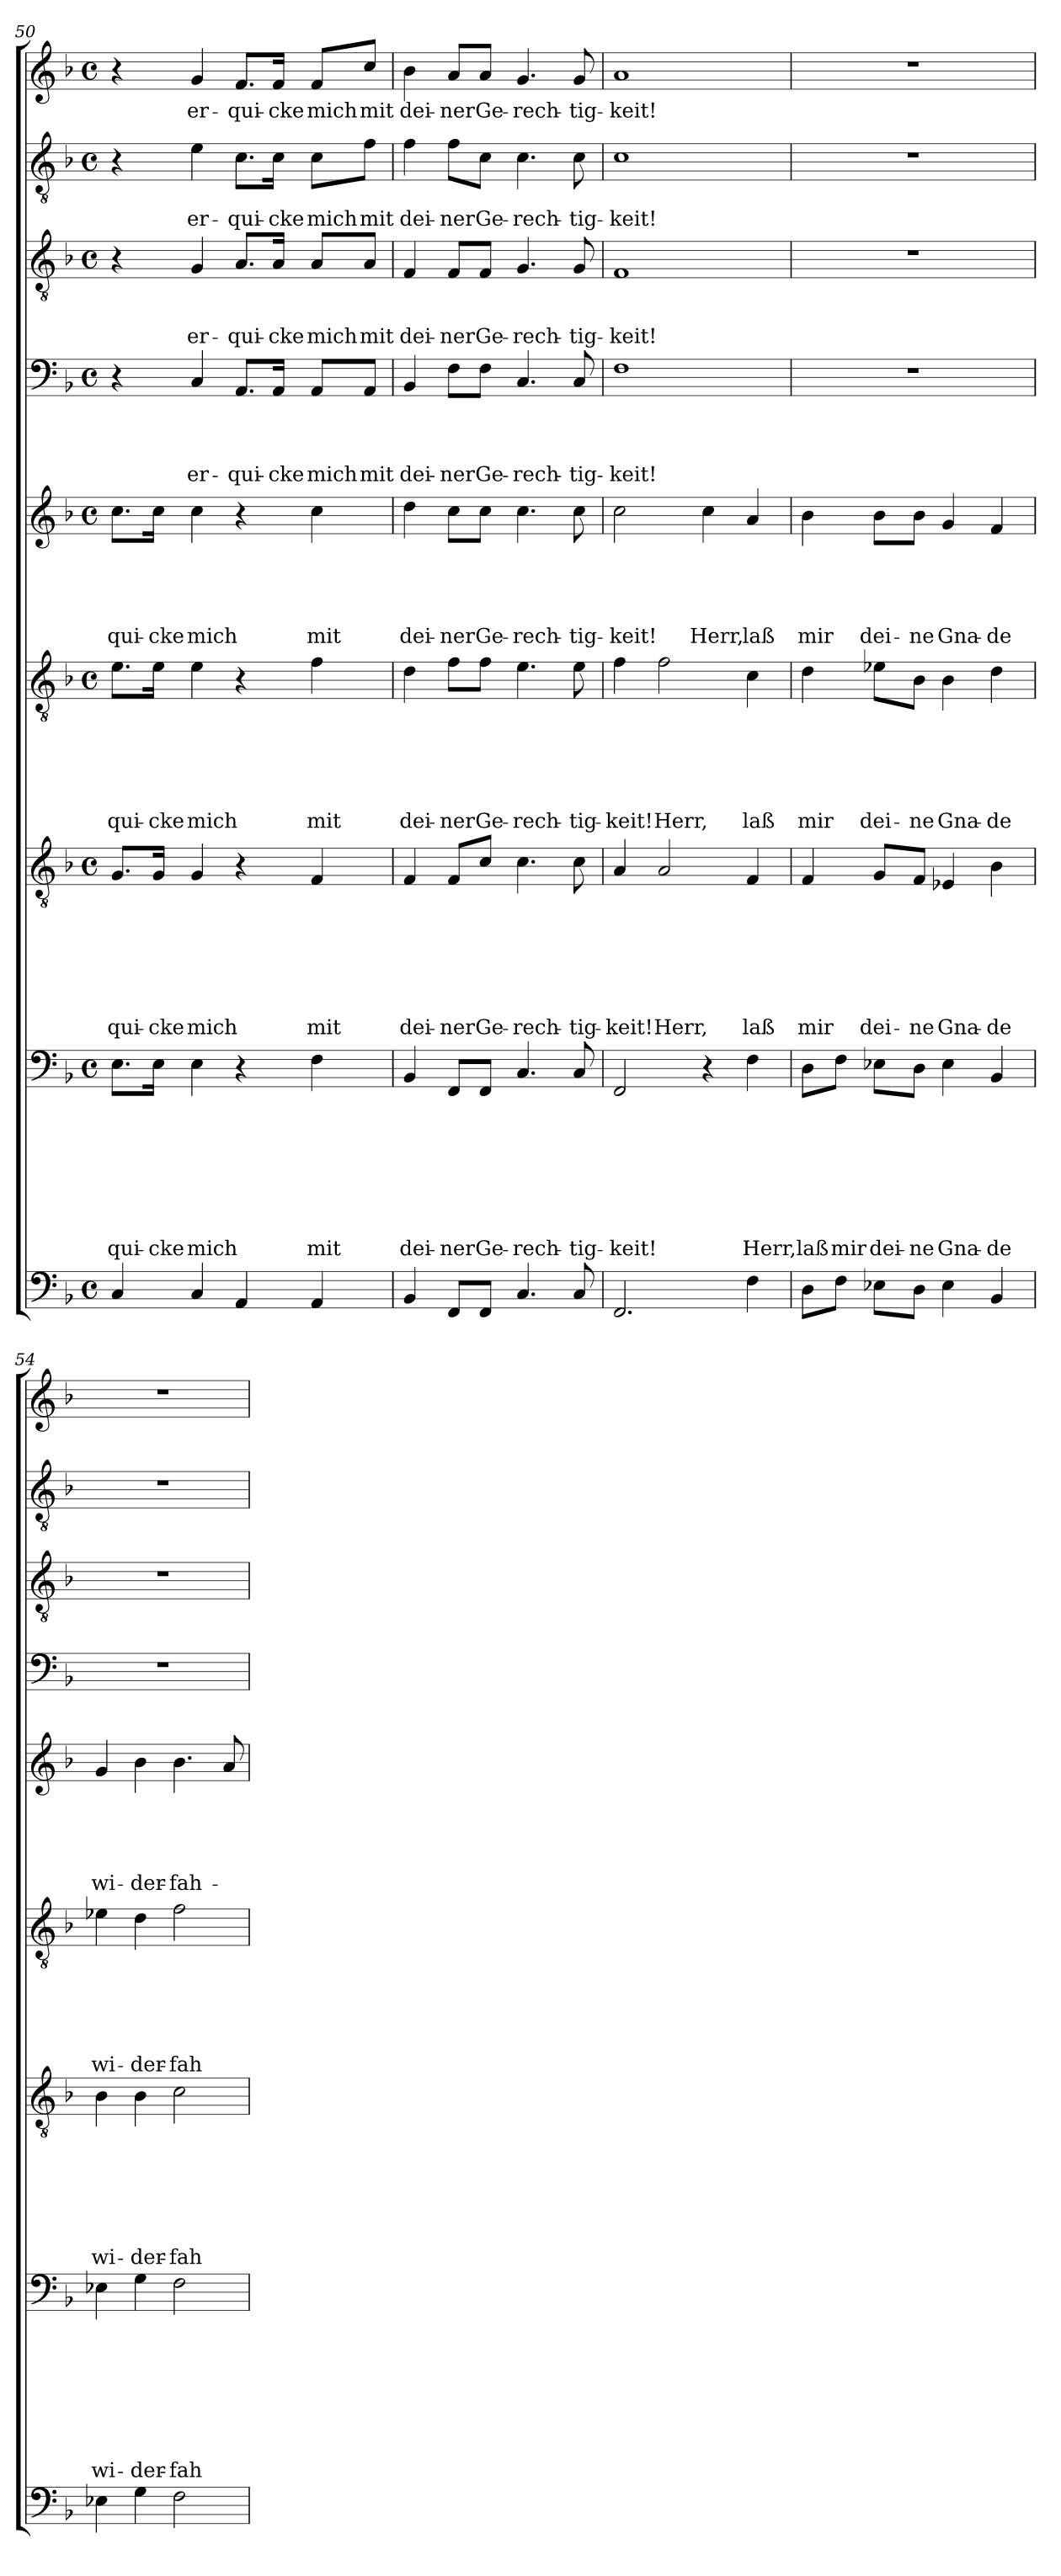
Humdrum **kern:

**kern	**kern	**text	**text	**text	**text	**text	**text	**text	**text	**kern	**text	**text	**text	**text	**text	**text	**text	**kern	**text	**text	**text	**text	**text	**text	**kern	**text	**text	**text	**text	**text	**kern	**text	**text	**text	**text	**kern	**text	**text	**text	**kern	**text	**text	**kern	**text
*part9	*part8	*part8	*part8	*part8	*part8	*part8	*part8	*part8	*part8	*part7	*part7	*part7	*part7	*part7	*part7	*part7	*part7	*part6	*part6	*part6	*part6	*part6	*part6	*part6	*part5	*part5	*part5	*part5	*part5	*part5	*part4	*part4	*part4	*part4	*part4	*part3	*part3	*part3	*part3	*part2	*part2	*part2	*part1	*part1
*staff9	*staff8	*staff8	*staff8	*staff8	*staff8	*staff8	*staff8	*staff8	*staff8	*staff7	*staff7	*staff7	*staff7	*staff7	*staff7	*staff7	*staff7	*staff6	*staff6	*staff6	*staff6	*staff6	*staff6	*staff6	*staff5	*staff5	*staff5	*staff5	*staff5	*staff5	*staff4	*staff4	*staff4	*staff4	*staff4	*staff3	*staff3	*staff3	*staff3	*staff2	*staff2	*staff2	*staff1	*staff1
*clefF4	*clefF4	*	*	*	*	*	*	*	*	*clefGv2	*	*	*	*	*	*	*	*clefGv2	*	*	*	*	*	*	*clefG2	*	*	*	*	*	*clefF4	*	*	*	*	*clefGv2	*	*	*	*clefGv2	*	*	*clefG2	*
*k[b-]	*k[b-]	*	*	*	*	*	*	*	*	*k[b-]	*	*	*	*	*	*	*	*k[b-]	*	*	*	*	*	*	*k[b-]	*	*	*	*	*	*k[b-]	*	*	*	*	*k[b-]	*	*	*	*k[b-]	*	*	*k[b-]	*
*F:	*F:	*	*	*	*	*	*	*	*	*F:	*	*	*	*	*	*	*	*F:	*	*	*	*	*	*	*F:	*	*	*	*	*	*F:	*	*	*	*	*F:	*	*	*	*F:	*	*	*F:	*
*M4/4	*M4/4	*	*	*	*	*	*	*	*	*M4/4	*	*	*	*	*	*	*	*M4/4	*	*	*	*	*	*	*M4/4	*	*	*	*	*	*M4/4	*	*	*	*	*M4/4	*	*	*	*M4/4	*	*	*M4/4	*
*met(c)	*met(c)	*	*	*	*	*	*	*	*	*met(c)	*	*	*	*	*	*	*	*met(c)	*	*	*	*	*	*	*met(c)	*	*	*	*	*	*met(c)	*	*	*	*	*met(c)	*	*	*	*met(c)	*	*	*met(c)	*
=50	=50	=50	=50	=50	=50	=50	=50	=50	=50	=50	=50	=50	=50	=50	=50	=50	=50	=50	=50	=50	=50	=50	=50	=50	=50	=50	=50	=50	=50	=50	=50	=50	=50	=50	=50	=50	=50	=50	=50	=50	=50	=50	=50	=50
!	!	!	!	!	!	!	!	!	!LO:LY:b	!	!	!	!	!	!	!	!LO:LY:b	!	!	!	!	!	!	!LO:LY:b	!	!	!	!	!	!LO:LY:b	!	!	!	!	!	!	!	!	!	!	!	!	!	!
4C/	8.E\L	.	.	.	.	.	.	.	-qui-	8.G/L	.	.	.	.	.	.	-qui-	8.e\L	.	.	.	.	.	-qui-	8.cc\L	.	.	.	.	-qui-	4r	.	.	.	.	4r	.	.	.	4r	.	.	4r	.
!	!	!	!	!	!	!	!	!	!LO:LY:b	!	!	!	!	!	!	!	!LO:LY:b	!	!	!	!	!	!	!LO:LY:b	!	!	!	!	!	!LO:LY:b	!	!	!	!	!	!	!	!	!	!	!	!	!	!
.	16E\Jk	.	.	.	.	.	.	.	-cke	16G/Jk	.	.	.	.	.	.	-cke	16e\Jk	.	.	.	.	.	-cke	16cc\Jk	.	.	.	.	-cke	.	.	.	.	.	.	.	.	.	.	.	.	.	.
!	!	!	!	!	!	!	!	!	!LO:LY:b	!	!	!	!	!	!	!	!LO:LY:b	!	!	!	!	!	!	!LO:LY:b	!	!	!	!	!	!LO:LY:b	!	!	!	!	!LO:LY:b	!	!	!	!LO:LY:b	!	!	!LO:LY:b	!	!LO:LY:b
4C/	4E\	.	.	.	.	.	.	.	mich	4G/	.	.	.	.	.	.	mich	4e\	.	.	.	.	.	mich	4cc\	.	.	.	.	mich	4C/	.	.	.	er-	4G/	.	.	er-	4e\	.	er-	4g/	er-
!	!	!	!	!	!	!	!	!	!	!	!	!	!	!	!	!	!	!	!	!	!	!	!	!	!	!	!	!	!	!	!	!	!	!	!LO:LY:b	!	!	!	!LO:LY:b	!	!	!LO:LY:b	!	!LO:LY:b
4AA/	4r	.	.	.	.	.	.	.	.	4r	.	.	.	.	.	.	.	4r	.	.	.	.	.	.	4r	.	.	.	.	.	8.AA/L	.	.	.	-qui-	8.A/L	.	.	-qui-	8.c\L	.	-qui-	8.f/L	-qui-
!	!	!	!	!	!	!	!	!	!	!	!	!	!	!	!	!	!	!	!	!	!	!	!	!	!	!	!	!	!	!	!	!	!	!	!LO:LY:b	!	!	!	!LO:LY:b	!	!	!LO:LY:b	!	!LO:LY:b
.	.	.	.	.	.	.	.	.	.	.	.	.	.	.	.	.	.	.	.	.	.	.	.	.	.	.	.	.	.	.	16AA/Jk	.	.	.	-cke	16A/Jk	.	.	-cke	16c\Jk	.	-cke	16f/Jk	-cke
!	!	!	!	!	!	!	!	!	!LO:LY:b	!	!	!	!	!	!	!	!LO:LY:b	!	!	!	!	!	!	!LO:LY:b	!	!	!	!	!	!LO:LY:b	!	!	!	!	!LO:LY:b	!	!	!	!LO:LY:b	!	!	!LO:LY:b	!	!LO:LY:b
4AA/	4F\	.	.	.	.	.	.	.	mit	4F/	.	.	.	.	.	.	mit	4f\	.	.	.	.	.	mit	4cc\	.	.	.	.	mit	8AA/L	.	.	.	mich	8A/L	.	.	mich	8c\L	.	mich	8f/L	mich
!	!	!	!	!	!	!	!	!	!	!	!	!	!	!	!	!	!	!	!	!	!	!	!	!	!	!	!	!	!	!	!	!	!	!	!LO:LY:b	!	!	!	!LO:LY:b	!	!	!LO:LY:b	!	!LO:LY:b
.	.	.	.	.	.	.	.	.	.	.	.	.	.	.	.	.	.	.	.	.	.	.	.	.	.	.	.	.	.	.	8AA/J	.	.	.	mit	8A/J	.	.	mit	8f\J	.	mit	8cc/J	mit
=51	=51	=51	=51	=51	=51	=51	=51	=51	=51	=51	=51	=51	=51	=51	=51	=51	=51	=51	=51	=51	=51	=51	=51	=51	=51	=51	=51	=51	=51	=51	=51	=51	=51	=51	=51	=51	=51	=51	=51	=51	=51	=51	=51	=51
!	!	!	!	!	!	!	!	!	!LO:LY:b	!	!	!	!	!	!	!	!LO:LY:b	!	!	!	!	!	!	!LO:LY:b	!	!	!	!	!	!LO:LY:b	!	!	!	!	!LO:LY:b	!	!	!	!LO:LY:b	!	!	!LO:LY:b	!	!LO:LY:b
4BB-/	4BB-/	.	.	.	.	.	.	.	dei-	4F/	.	.	.	.	.	.	dei-	4d\	.	.	.	.	.	dei-	4dd\	.	.	.	.	dei-	4BB-/	.	.	.	dei-	4F/	.	.	dei-	4f\	.	dei-	4b-\	dei-
!	!	!	!	!	!	!	!	!	!LO:LY:b	!	!	!	!	!	!	!	!LO:LY:b	!	!	!	!	!	!	!LO:LY:b	!	!	!	!	!	!LO:LY:b	!	!	!	!	!LO:LY:b	!	!	!	!LO:LY:b	!	!	!LO:LY:b	!	!LO:LY:b
8FF/L	8FF/L	.	.	.	.	.	.	.	-ner	8F/L	.	.	.	.	.	.	-ner	8f\L	.	.	.	.	.	-ner	8cc\L	.	.	.	.	-ner	8F\L	.	.	.	-ner	8F/L	.	.	-ner	8f\L	.	-ner	8a/L	-ner
!	!	!	!	!	!	!	!	!	!LO:LY:b	!	!	!	!	!	!	!	!LO:LY:b	!	!	!	!	!	!	!LO:LY:b	!	!	!	!	!	!LO:LY:b	!	!	!	!	!LO:LY:b	!	!	!	!LO:LY:b	!	!	!LO:LY:b	!	!LO:LY:b
8FF/J	8FF/J	.	.	.	.	.	.	.	Ge-	8c/J	.	.	.	.	.	.	Ge-	8f\J	.	.	.	.	.	Ge-	8cc\J	.	.	.	.	Ge-	8F\J	.	.	.	Ge-	8F/J	.	.	Ge-	8c\J	.	Ge-	8a/J	Ge-
!	!	!	!	!	!	!	!	!	!LO:LY:b	!	!	!	!	!	!	!	!LO:LY:b	!	!	!	!	!	!	!LO:LY:b	!	!	!	!	!	!LO:LY:b	!	!	!	!	!LO:LY:b	!	!	!	!LO:LY:b	!	!	!LO:LY:b	!	!LO:LY:b
4.C/	4.C/	.	.	.	.	.	.	.	-rech-	4.c\	.	.	.	.	.	.	-rech-	4.e\	.	.	.	.	.	-rech-	4.cc\	.	.	.	.	-rech-	4.C/	.	.	.	-rech-	4.G/	.	.	-rech-	4.c\	.	-rech-	4.g/	-rech-
!	!	!	!	!	!	!	!	!	!LO:LY:b	!	!	!	!	!	!	!	!LO:LY:b	!	!	!	!	!	!	!LO:LY:b	!	!	!	!	!	!LO:LY:b	!	!	!	!	!LO:LY:b	!	!	!	!LO:LY:b	!	!	!LO:LY:b	!	!LO:LY:b
8C/	8C/	.	.	.	.	.	.	.	-tig-	8c\	.	.	.	.	.	.	-tig-	8e\	.	.	.	.	.	-tig-	8cc\	.	.	.	.	-tig-	8C/	.	.	.	-tig-	8G/	.	.	-tig-	8c\	.	-tig-	8g/	-tig-
!!LO:LB:g=z
=52	=52	=52	=52	=52	=52	=52	=52	=52	=52	=52	=52	=52	=52	=52	=52	=52	=52	=52	=52	=52	=52	=52	=52	=52	=52	=52	=52	=52	=52	=52	=52	=52	=52	=52	=52	=52	=52	=52	=52	=52	=52	=52	=52	=52
!	!	!	!	!	!	!	!	!	!LO:LY:b	!	!	!	!	!	!	!	!LO:LY:b	!	!	!	!	!	!	!LO:LY:b	!	!	!	!	!	!LO:LY:b	!	!	!	!	!LO:LY:b	!	!	!	!LO:LY:b	!	!	!LO:LY:b	!	!LO:LY:b
2.FF/	2FF/	.	.	.	.	.	.	.	-keit!	4A/	.	.	.	.	.	.	-keit!	4f\	.	.	.	.	.	-keit!	2cc\	.	.	.	.	-keit!	1F	.	.	.	-keit!	1F	.	.	-keit!	1c	.	-keit!	1a	-keit!
!	!	!	!	!	!	!	!	!	!	!	!	!	!	!	!	!	!LO:LY:b	!	!	!	!	!	!	!LO:LY:b	!	!	!	!	!	!	!	!	!	!	!	!	!	!	!	!	!	!	!	!
.	.	.	.	.	.	.	.	.	.	2A/	.	.	.	.	.	.	Herr,	2f\	.	.	.	.	.	Herr,	.	.	.	.	.	.	.	.	.	.	.	.	.	.	.	.	.	.	.	.
!	!	!	!	!	!	!	!	!	!	!	!	!	!	!	!	!	!	!	!	!	!	!	!	!	!	!	!	!	!	!LO:LY:b	!	!	!	!	!	!	!	!	!	!	!	!	!	!
.	4r	.	.	.	.	.	.	.	.	.	.	.	.	.	.	.	.	.	.	.	.	.	.	.	4cc\	.	.	.	.	Herr,	.	.	.	.	.	.	.	.	.	.	.	.	.	.
!	!	!	!	!	!	!	!	!	!LO:LY:b	!	!	!	!	!	!	!	!LO:LY:b	!	!	!	!	!	!	!LO:LY:b	!	!	!	!	!	!LO:LY:b	!	!	!	!	!	!	!	!	!	!	!	!	!	!
4F\	4F\	.	.	.	.	.	.	.	Herr,	4F/	.	.	.	.	.	.	laß	4c\	.	.	.	.	.	laß	4a/	.	.	.	.	laß	.	.	.	.	.	.	.	.	.	.	.	.	.	.
=53	=53	=53	=53	=53	=53	=53	=53	=53	=53	=53	=53	=53	=53	=53	=53	=53	=53	=53	=53	=53	=53	=53	=53	=53	=53	=53	=53	=53	=53	=53	=53	=53	=53	=53	=53	=53	=53	=53	=53	=53	=53	=53	=53	=53
!	!	!	!	!	!	!	!	!	!LO:LY:b	!	!	!	!	!	!	!	!LO:LY:b	!	!	!	!	!	!	!LO:LY:b	!	!	!	!	!	!LO:LY:b	!	!	!	!	!	!	!	!	!	!	!	!	!	!
8D\L	8D\L	.	.	.	.	.	.	.	laß	4F/	.	.	.	.	.	.	mir	4d\	.	.	.	.	.	mir	4b-\	.	.	.	.	mir	1r	.	.	.	.	1r	.	.	.	1r	.	.	1r	.
!	!	!	!	!	!	!	!	!	!LO:LY:b	!	!	!	!	!	!	!	!	!	!	!	!	!	!	!	!	!	!	!	!	!	!	!	!	!	!	!	!	!	!	!	!	!	!	!
8F\J	8F\J	.	.	.	.	.	.	.	mir	.	.	.	.	.	.	.	.	.	.	.	.	.	.	.	.	.	.	.	.	.	.	.	.	.	.	.	.	.	.	.	.	.	.	.
!	!	!	!	!	!	!	!	!	!LO:LY:b	!	!	!	!	!	!	!	!LO:LY:b	!	!	!	!	!	!	!LO:LY:b	!	!	!	!	!	!LO:LY:b	!	!	!	!	!	!	!	!	!	!	!	!	!	!
8E-X\L	8E-X\L	.	.	.	.	.	.	.	dei-	8G/L	.	.	.	.	.	.	dei-	8e-X\L	.	.	.	.	.	dei-	8b-\L	.	.	.	.	dei-	.	.	.	.	.	.	.	.	.	.	.	.	.	.
!	!	!	!	!	!	!	!	!	!LO:LY:b	!	!	!	!	!	!	!	!LO:LY:b	!	!	!	!	!	!	!LO:LY:b	!	!	!	!	!	!LO:LY:b	!	!	!	!	!	!	!	!	!	!	!	!	!	!
8D\J	8D\J	.	.	.	.	.	.	.	-ne	8F/J	.	.	.	.	.	.	-ne	8B-\J	.	.	.	.	.	-ne	8b-\J	.	.	.	.	-ne	.	.	.	.	.	.	.	.	.	.	.	.	.	.
!	!	!	!	!	!	!	!	!	!LO:LY:b	!	!	!	!	!	!	!	!LO:LY:b	!	!	!	!	!	!	!LO:LY:b	!	!	!	!	!	!LO:LY:b	!	!	!	!	!	!	!	!	!	!	!	!	!	!
4E-\	4E-\	.	.	.	.	.	.	.	Gna-	4E-X/	.	.	.	.	.	.	Gna-	4B-\	.	.	.	.	.	Gna-	4g/	.	.	.	.	Gna-	.	.	.	.	.	.	.	.	.	.	.	.	.	.
!	!	!	!	!	!	!	!	!	!LO:LY:b	!	!	!	!	!	!	!	!LO:LY:b	!	!	!	!	!	!	!LO:LY:b	!	!	!	!	!	!LO:LY:b	!	!	!	!	!	!	!	!	!	!	!	!	!	!
4BB-/	4BB-/	.	.	.	.	.	.	.	-de	4B-\	.	.	.	.	.	.	-de	4d\	.	.	.	.	.	-de	4f/	.	.	.	.	-de	.	.	.	.	.	.	.	.	.	.	.	.	.	.
=54	=54	=54	=54	=54	=54	=54	=54	=54	=54	=54	=54	=54	=54	=54	=54	=54	=54	=54	=54	=54	=54	=54	=54	=54	=54	=54	=54	=54	=54	=54	=54	=54	=54	=54	=54	=54	=54	=54	=54	=54	=54	=54	=54	=54
!	!	!	!	!	!	!	!	!	!LO:LY:b	!	!	!	!	!	!	!	!LO:LY:b	!	!	!	!	!	!	!LO:LY:b	!	!	!	!	!	!LO:LY:b	!	!	!	!	!	!	!	!	!	!	!	!	!	!
4E-X\	4E-X\	.	.	.	.	.	.	.	wi-	4B-\	.	.	.	.	.	.	wi-	4e-X\	.	.	.	.	.	wi-	4g/	.	.	.	.	wi-	1r	.	.	.	.	1r	.	.	.	1r	.	.	1r	.
!	!	!	!	!	!	!	!	!	!LO:LY:b	!	!	!	!	!	!	!	!LO:LY:b	!	!	!	!	!	!	!LO:LY:b	!	!	!	!	!	!LO:LY:b	!	!	!	!	!	!	!	!	!	!	!	!	!	!
4G\	4G\	.	.	.	.	.	.	.	-der-	4B-\	.	.	.	.	.	.	-der-	4d\	.	.	.	.	.	-der-	4b-\	.	.	.	.	-der-	.	.	.	.	.	.	.	.	.	.	.	.	.	.
!	!	!	!	!	!	!	!	!	!LO:LY:b	!	!	!	!	!	!	!	!LO:LY:b	!	!	!	!	!	!	!LO:LY:b	!	!	!	!	!	!LO:LY:b	!	!	!	!	!	!	!	!	!	!	!	!	!	!
2F\	2F\	.	.	.	.	.	.	.	-fah-	2c\	.	.	.	.	.	.	-fah-	2f\	.	.	.	.	.	-fah-	4.b-\	.	.	.	.	-fah-	.	.	.	.	.	.	.	.	.	.	.	.	.	.
.	.	.	.	.	.	.	.	.	.	.	.	.	.	.	.	.	.	.	.	.	.	.	.	.	8a/	.	.	.	.	.	.	.	.	.	.	.	.	.	.	.	.	.	.	.
=	=	=	=	=	=	=	=	=	=	=	=	=	=	=	=	=	=	=	=	=	=	=	=	=	=	=	=	=	=	=	=	=	=	=	=	=	=	=	=	=	=	=	=	=
*-	*-	*-	*-	*-	*-	*-	*-	*-	*-	*-	*-	*-	*-	*-	*-	*-	*-	*-	*-	*-	*-	*-	*-	*-	*-	*-	*-	*-	*-	*-	*-	*-	*-	*-	*-	*-	*-	*-	*-	*-	*-	*-	*-	*-
